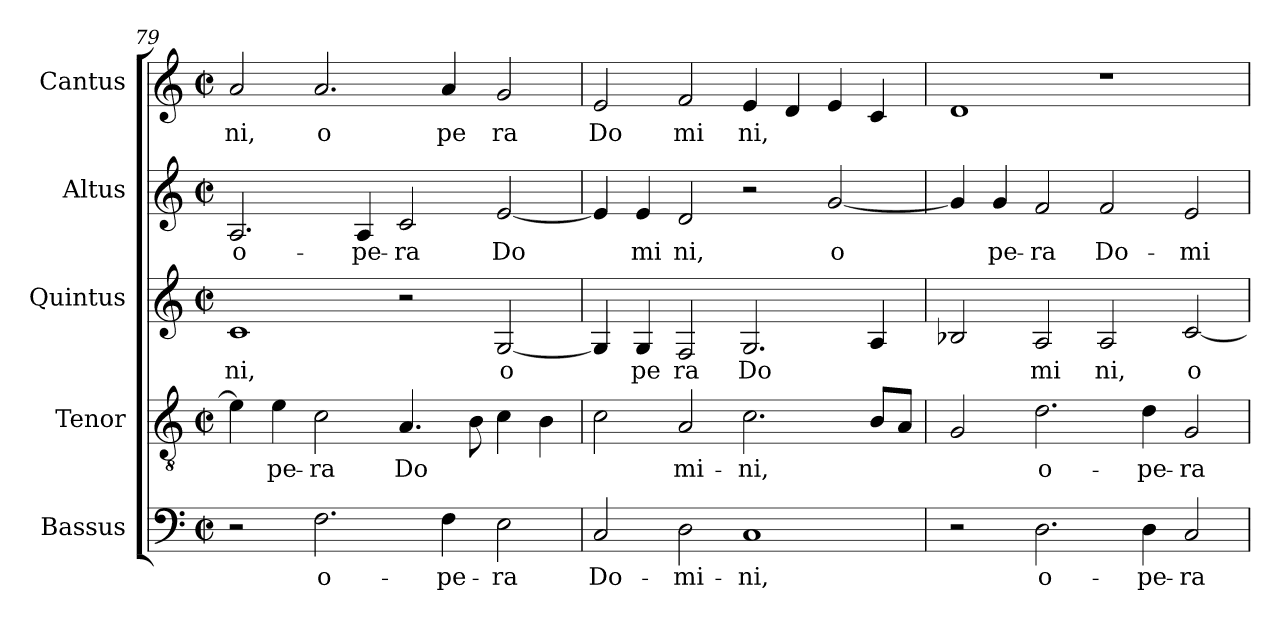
**kern	**text	**kern	**text	**kern	**text	**kern	**text	**kern	**text
*part5	*part5	*part4	*part4	*part3	*part3	*part2	*part2	*part1	*part1
*staff5	*staff5	*staff4	*staff4	*staff3	*staff3	*staff2	*staff2	*staff1	*staff1
*I"Bassus	*	*I"Tenor	*	*I"Quintus	*	*I"Altus	*	*I"Cantus	*
*clefF4	*	*clefGv2	*	*clefG2	*	*clefG2	*	*clefG2	*
*k[]	*	*k[]	*	*k[]	*	*k[]	*	*k[]	*
*C:	*	*C:	*	*C:	*	*C:	*	*C:	*
*M2/2	*	*M2/2	*	*M2/2	*	*M2/2	*	*M2/2	*
*met(c|)	*	*met(c|)	*	*met(c|)	*	*met(c|)	*	*met(c|)	*
=79	=79	=79	=79	=79	=79	=79	=79	=79	=79
!	!	!	!LO:LY:b:cj	!	!LO:LY:b:cj	!	!LO:LY:b:cj	!	!LO:LY:b:cj
2r	.	4e\]	--	1c	ni,	2.A/	o-	2a/	ni,
!	!	!	!LO:LY:b:cj	!	!	!	!	!	!
.	.	4e\	-pe-	.	.	.	.	.	.
!	!LO:LY:b:cj	!	!LO:LY:b:cj	!	!	!	!	!	!LO:LY:b:cj
2.F\	o-	2c\	-ra	.	.	.	.	2.a/	o
!	!	!	!	!	!	!	!LO:LY:b:cj	!	!
.	.	.	.	.	.	4A/	-pe-	.	.
!	!	!	!LO:LY:b:cj	!	!	!	!LO:LY:b:cj	!	!
.	.	4.A/	Do-	2r	.	2c/	-ra	.	.
!	!LO:LY:b:cj	!	!	!	!	!	!	!	!LO:LY:b:cj
4F\	-pe-	.	.	.	.	.	.	4a/	pe
!	!	!	!LO:LY:b:cj	!	!	!	!	!	!
.	.	8B\	--	.	.	.	.	.	.
!	!LO:LY:b:cj	!	!LO:LY:b:cj	!	!LO:LY:b:cj	!	!LO:LY:b:cj	!	!LO:LY:b:cj
2E\	-ra	4c\	--	[<2G/	o	[<2e/	Do-	2g/	ra
!	!	!	!LO:LY:b:cj	!	!	!	!	!	!
.	.	4B\	--	.	.	.	.	.	.
=80	=80	=80	=80	=80	=80	=80	=80	=80	=80
!	!LO:LY:b:cj	!	!LO:LY:b:cj	!	!LO:LY:b:cj	!	!LO:LY:b:cj	!	!LO:LY:b:cj
2C/	Do-	2c\	--	4G/]	.	4e/]	--	2e/	Do
!	!	!	!	!	!LO:LY:b:cj	!	!LO:LY:b:cj	!	!
.	.	.	.	4G/	pe	4e/	-mi	.	.
!	!LO:LY:b:cj	!	!LO:LY:b:cj	!	!LO:LY:b:cj	!	!LO:LY:b:cj	!	!LO:LY:b:cj
2D\	-mi-	2A/	-mi-	2F/	ra	2d/	ni,	2f/	mi
!	!LO:LY:b:cj	!	!LO:LY:b:cj	!	!LO:LY:b:cj	!	!	!	!LO:LY:b:cj
1C	-ni,	2.c\	-ni,	2.G/	Do	2r	.	4e/	ni,
!	!	!	!	!	!	!	!	!	!LO:LY:b:cj
.	.	.	.	.	.	.	.	4d/	.
!	!	!	!	!	!	!	!LO:LY:b:cj	!	!LO:LY:b:cj
.	.	.	.	.	.	[<2g/	o-	4e/	.
!	!	!	!LO:LY:b:cj	!	!LO:LY:b:cj	!	!	!	!LO:LY:b:cj
.	.	8B/L	.	4A/	.	.	.	4c/	.
!	!	!	!LO:LY:b:cj	!	!	!	!	!	!
.	.	8A/J	.	.	.	.	.	.	.
=81	=81	=81	=81	=81	=81	=81	=81	=81	=81
!	!	!	!LO:LY:b:cj	!	!LO:LY:b:cj	!	!LO:LY:b:cj	!	!LO:LY:b:cj
2r	.	2G/	.	2B-X/	.	4g/]	--	1d	.
!	!	!	!	!	!	!	!LO:LY:b:cj	!	!
.	.	.	.	.	.	4g/	-pe-	.	.
!	!LO:LY:b:cj	!	!LO:LY:b:cj	!	!LO:LY:b:cj	!	!LO:LY:b:cj	!	!
2.D\	o-	2.d\	o-	2A/	mi	2f/	-ra	.	.
!	!	!	!	!	!LO:LY:b:cj	!	!LO:LY:b:cj	!	!
.	.	.	.	2A/	ni,	2f/	Do-	1r	.
!	!LO:LY:b:cj	!	!LO:LY:b:cj	!	!	!	!	!	!
4D\	-pe-	4d\	-pe-	.	.	.	.	.	.
!	!LO:LY:b:cj	!	!LO:LY:b:cj	!	!LO:LY:b:cj	!	!LO:LY:b:cj	!	!
2C/	-ra	2G/	-ra	[<2c/	o	2e/	-mi-	.	.
=	=	=	=	=	=	=	=	=	=
*-	*-	*-	*-	*-	*-	*-	*-	*-	*-
